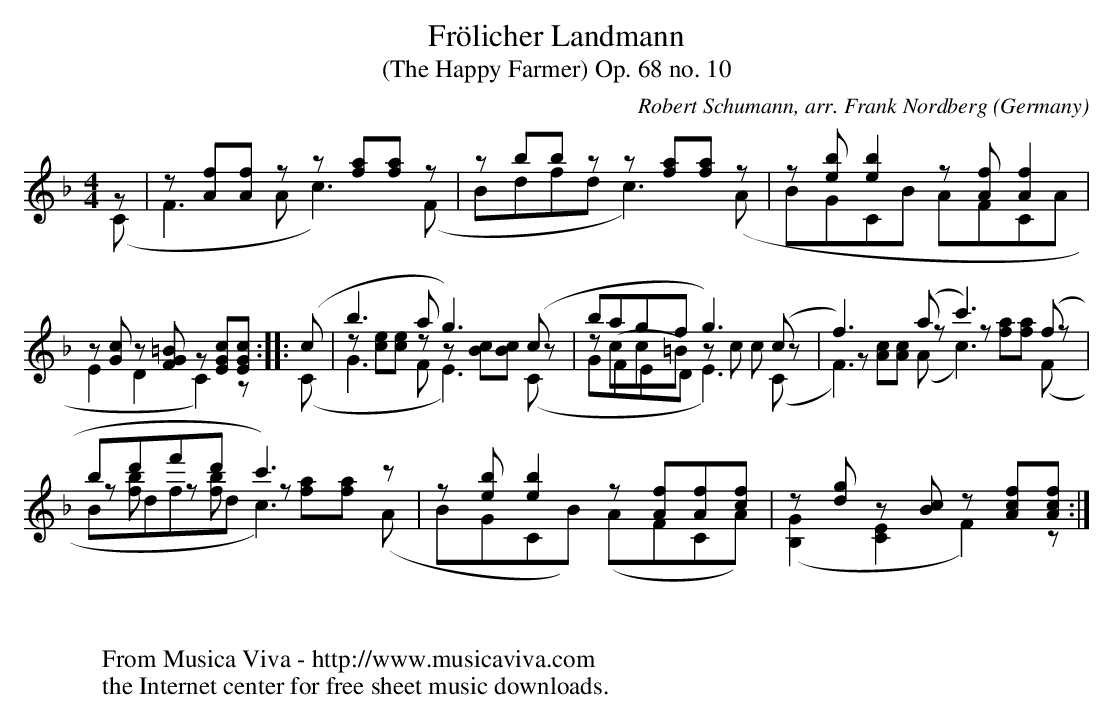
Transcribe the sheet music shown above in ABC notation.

X:1
T:Fr\"olicher Landmann
T:(The Happy Farmer) Op. 68 no. 10
C:Robert Schumann, arr. Frank Nordberg
O:Germany
V:1 Program 1 24 up %Classical guitar
V:2 Program 1 24 merge down %Classical guitar
V:3 Program 1 24 merge down %Classical guitar
M:4/4
L:1/8
K:F
V:1
z|z [Af][Af] z z [fa][fa] z|z [b][b] z z [fa][fa] z|z [eb] [e2b2] z [Af] [A2f2] |
V:2
x|x8|x8|x8|
V:3
(C|F3A c3) (F|Bdfd c3) (A|BGCB AFCA|
V:1
z [cG] z [=BGF] z [cGE][cGE] :: (c|b3 a g3) (c|bagf g3) (c|f3) (a c'3) (f|
V:2
x4x2x::x| z [ec][ec] z z [cB][cB] z|z (cc=B) z c c z|z [cA][cA] z z [af][af] z|
V:3
E2D2C2) z::(C|G3F E3) (C|GFED E3) (C|F3) (A c3) (F|
V:1
bd'f'd' c'3) z|z [eb] [e2b2] z [Af][Af][cf]|z [gd] z [cB] z [fcA][fcA]:|]
V:2
z [bf] z [bf] z [af][af] z|x8|x4x2x:|]
V:3
Bdfd c3) (A|BGCB) (AFCA)|([G2B,2][E2C2]F2) z:|]
W:
W:
W:  From Musica Viva - http://www.musicaviva.com
W:  the Internet center for free sheet music downloads.
